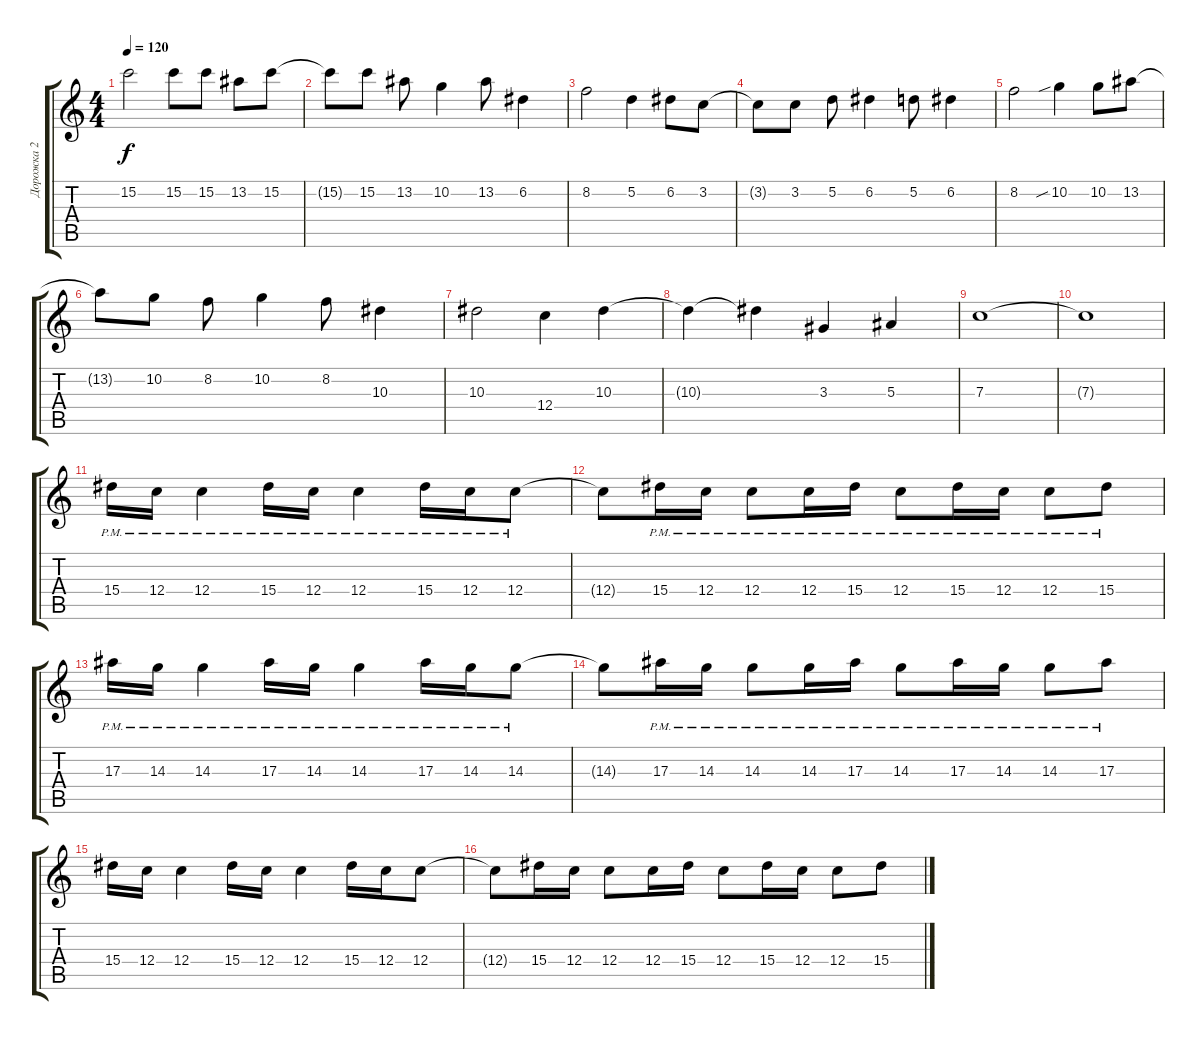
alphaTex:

\track ("Дорожка 2" "Дорожка 2") {instrument distortionguitar}
\staff {score tabs}
\tuning (D4 A3 F3 C3 G2 C2) {hide}
\ts (4 4)
\tempo 120
\clef g2
\ks c
15.2.2{dy f} 15.2.8 15.2.8 13.2.8 15.2.8 |
15.2{t}.8 15.2.8 13.2.8 10.2.4 13.2.8 6.2.4 |
8.2.2 5.2.4 6.2.8 3.2.8 |
3.2{t}.8 3.2.8 5.2.8 6.2.4 5.2.8 6.2.4 |
8.2.2 10.2{sib}.4 10.2.8 13.2.8 |
13.2{t}.8 10.2.8 8.2.8 10.2.4 8.2.8 10.3.4 |
10.3.2 12.4.4 10.3.4 |
10.3{t}.4 10.3{t}.4 3.3.4 5.3.4 |
7.3.1 |
7.3{t}.1 |
15.4{pm}.16 12.4{pm}.16 12.4{pm}.4 15.4{pm}.16 12.4{pm}.16 12.4{pm}.4 15.4{pm}.16 12.4{pm}.16 12.4{pm}.8 |
12.4{t}.8 15.4{pm}.16 12.4{pm}.16 12.4{pm}.8 12.4{pm}.16 15.4{pm}.16 12.4{pm}.8 15.4{pm}.16 12.4{pm}.16 12.4{pm}.8 15.4{pm}.8 |
17.3{pm}.16 14.3{pm}.16 14.3{pm}.4 17.3{pm}.16 14.3{pm}.16 14.3{pm}.4 17.3{pm}.16 14.3{pm}.16 14.3{pm}.8 |
14.3{t}.8 17.3{pm}.16 14.3{pm}.16 14.3{pm}.8 14.3{pm}.16 17.3{pm}.16 14.3{pm}.8 17.3{pm}.16 14.3{pm}.16 14.3{pm}.8 17.3{pm}.8 |
15.4.16 12.4.16 12.4.4 15.4.16 12.4.16 12.4.4 15.4.16 12.4.16 12.4.8 |
12.4{t}.8 15.4.16 12.4.16 12.4.8 12.4.16 15.4.16 12.4.8 15.4.16 12.4.16 12.4.8 15.4.8
